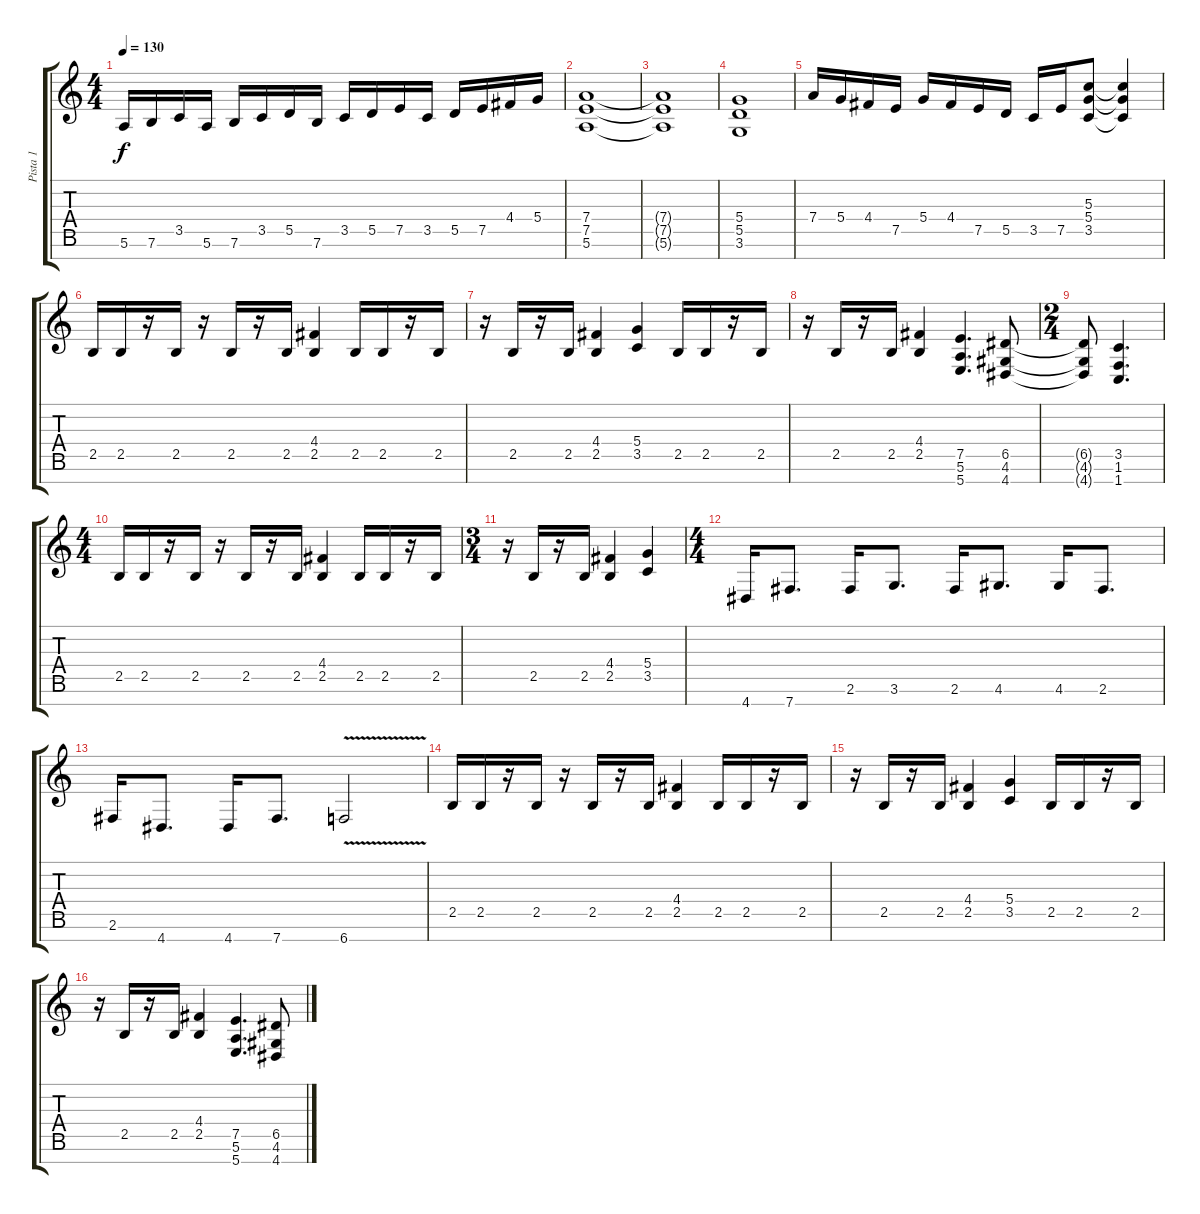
\track ("Pista 1" "Pista 1") {instrument distortionguitar}
\staff {score tabs}
\tuning (E4 B3 G3 D3 A2 E2 B1) {hide}
\ts (4 4)
\tempo 130
\clef g2
\ks c
5.6.16{dy f} 7.6.16 3.5.16 5.6.16 7.6.16 3.5.16 5.5.16 7.6.16 3.5.16 5.5.16 7.5.16 3.5.16 5.5.16 7.5.16 4.4.16 5.4.16 |
(7.4 7.5 5.6).1 |
(7.4{t} 7.5{t} 5.6{t}).1 |
(5.4 5.5 3.6).1 |
7.4.16 5.4.16 4.4.16 7.5.16 5.4.16 4.4.16 7.5.16 5.5.16 3.5.16 7.5.16 (5.3 5.4 3.5).8 (5.3{t} 5.4{t} 3.5{t}).4 |
2.5.16 2.5.16 r.16 2.5.16 r.16 2.5.16 r.16 2.5.16 (4.4 2.5).4 2.5.16 2.5.16 r.16 2.5.16 |
r.16 2.5.16 r.16 2.5.16 (4.4 2.5).4 (5.4 3.5).4 2.5.16 2.5.16 r.16 2.5.16 |
r.16 2.5.16 r.16 2.5.16 (4.4 2.5).4 (7.5 5.6 5.7).4{d} (6.5 4.6 4.7).8 |
\ts (2 4)
(6.5{t} 4.6{t} 4.7{t}).8 (3.5 1.6 1.7).4{d} |
\ts (4 4)
2.5.16 2.5.16 r.16 2.5.16 r.16 2.5.16 r.16 2.5.16 (4.4 2.5).4 2.5.16 2.5.16 r.16 2.5.16 |
\ts (3 4)
r.16 2.5.16 r.16 2.5.16 (4.4 2.5).4 (5.4 3.5).4 |
\ts (4 4)
4.7.16 7.7.8{d} 2.6.16 3.6.8{d} 2.6.16 4.6.8{d} 4.6.16 2.6.8{d} |
2.6.16 4.7.8{d} 4.7.16 7.7.8{d} 6.7{v}.2 |
2.5.16 2.5.16 r.16 2.5.16 r.16 2.5.16 r.16 2.5.16 (4.4 2.5).4 2.5.16 2.5.16 r.16 2.5.16 |
r.16 2.5.16 r.16 2.5.16 (4.4 2.5).4 (5.4 3.5).4 2.5.16 2.5.16 r.16 2.5.16 |
r.16 2.5.16 r.16 2.5.16 (4.4 2.5).4 (7.5 5.6 5.7).4{d} (6.5 4.6 4.7).8
